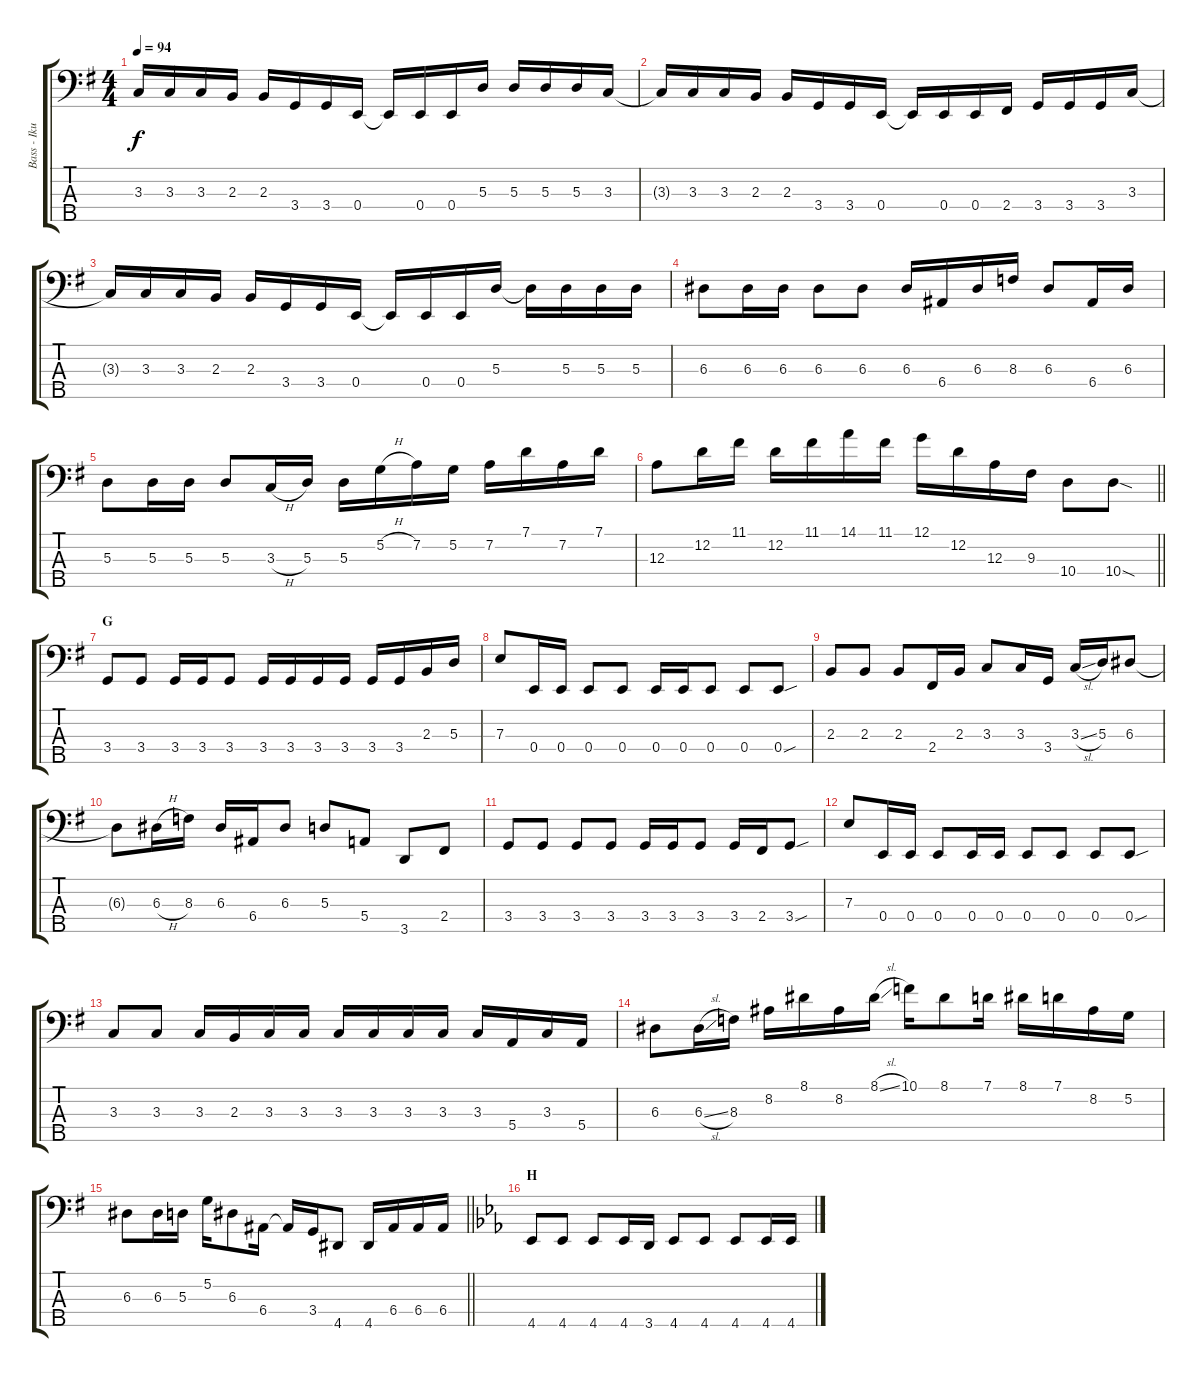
\track ("Bass - Ikuo" "Bass - Iku") {instrument electricbasspick}
\staff {score tabs}
\tuning (G2 D2 A1 E1 B0) {hide}
\ts (4 4)
\tempo 94
\clef f4
\ks g
3.3{t}.16{dy f} 3.3.16 3.3.16 2.3.16 2.3.16 3.4.16 3.4.16 0.4.16 0.4{t}.16 0.4.16 0.4.16 5.3.16 5.3.16 5.3.16 5.3.16 3.3.16 |
3.3{t}.16 3.3.16 3.3.16 2.3.16 2.3.16 3.4.16 3.4.16 0.4.16 0.4{t}.16 0.4.16 0.4.16 2.4.16 3.4.16 3.4.16 3.4.16 3.3.16 |
3.3{t}.16 3.3.16 3.3.16 2.3.16 2.3.16 3.4.16 3.4.16 0.4.16 0.4{t}.16 0.4.16 0.4.16 5.3.16 5.3{t}.16 5.3.16 5.3.16 5.3.16 |
6.3.8 6.3.16 6.3.16 6.3.8 6.3.8 6.3.16 6.4.16 6.3.16 8.3.16 6.3.8 6.4.16 6.3.16 |
5.3.8 5.3.16 5.3.16 5.3.8 3.3{h}.16 5.3.16 5.3.16 5.2{h}.16 7.2.16 5.2.16 7.2.16 7.1.16 7.2.16 7.1.16 |
\barLineRight lightlight
12.3.8 12.2.16 11.1.16 12.2.16 11.1.16 14.1.16 11.1.16 12.1.16 12.2.16 12.3.16 9.3.16 10.4.8 10.4{sod}.8 |
\section ("" "G")
3.4.8 3.4.8 3.4.16 3.4.16 3.4.8 3.4.16 3.4.16 3.4.16 3.4.16 3.4.16 3.4.16 2.3.16 5.3.16 |
7.3.8 0.4.16 0.4.16 0.4.8 0.4.8 0.4.16 0.4.16 0.4.8 0.4.8 0.4{sou}.8 |
2.3.8 2.3.8 2.3.8 2.4.16 2.3.16 3.3.8 3.3.16 3.4.16 3.3{sl}.16 5.3.16 6.3.8 |
6.3{t}.8 6.3{h}.16 8.3.16 6.3.16 6.4.16 6.3.8 5.3.8 5.4.8 3.5.8 2.4.8 |
3.4.8 3.4.8 3.4.8 3.4.8 3.4.16 3.4.16 3.4.8 3.4.16 2.4.16 3.4{sou}.8 |
7.3.8 0.4.16 0.4.16 0.4.8 0.4.16 0.4.16 0.4.8 0.4.8 0.4.8 0.4{sou}.8 |
3.3.8 3.3.8 3.3.16 2.3.16 3.3.16 3.3.16 3.3.16 3.3.16 3.3.16 3.3.16 3.3.16 5.4.16 3.3.16 5.4.16 |
6.3.8 6.3{sl}.16 8.3.16 8.2.16 8.1.16 8.2.16 8.1{sl}.16 10.1.16 8.1.8 7.1.16 8.1.16 7.1.16 8.2.16 5.2.16 |
\barLineRight lightlight
6.3.8 6.3.16 5.3.16 5.2.16 6.3.8 6.4.16 6.4{t}.16 3.4.16 4.5.8 4.5.16 6.4.16 6.4.16 6.4.16 |
\section ("" "H")
\ks eb
4.5.8 4.5.8 4.5.8 4.5.16 3.5.16 4.5.8 4.5.8 4.5.8 4.5.16 4.5.16
